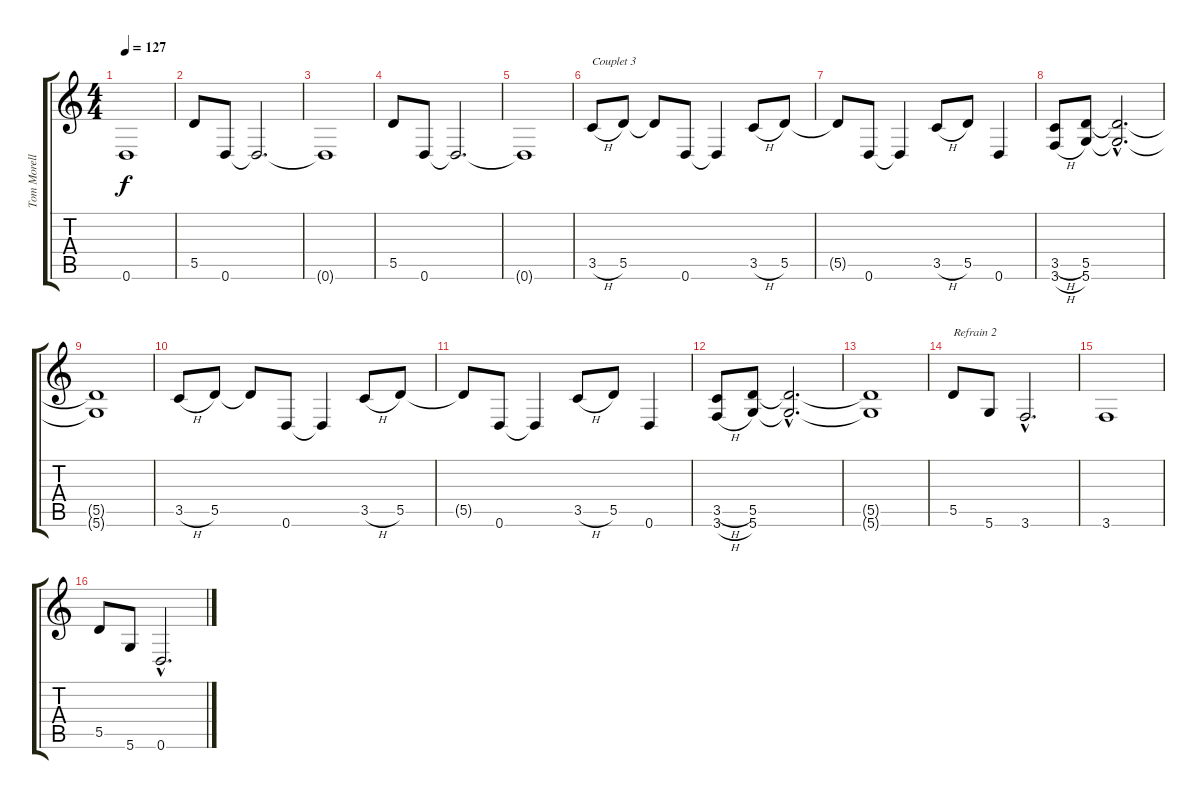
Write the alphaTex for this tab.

\track ("Tom Morello" "Tom Morell") {instrument distortionguitar}
\staff {score tabs}
\tuning (E4 B3 G3 D3 A2 D2) {hide}
\ts (4 4)
\tempo 127
\clef g2
\ks c
0.6{t}.1{dy f} |
5.5.8 0.6.8 0.6{t}.2{d} |
0.6{t}.1 |
5.5.8 0.6.8 0.6{t}.2{d} |
0.6{t}.1 |
3.5{h}.8{txt "Couplet 3"} 5.5.8 5.5{t}.8 0.6.8 0.6{t}.4 3.5{h}.8 5.5.8 |
5.5{t}.8 0.6.8 0.6{t}.4 3.5{h}.8 5.5.8 0.6.4 |
(3.5{h} 3.6{h}).8 (5.5 5.6).8 (5.5{hac t} 5.6{hac t}).2{d} |
(5.5{t} 5.6{t}).1 |
3.5{h}.8 5.5.8 5.5{t}.8 0.6.8 0.6{t}.4 3.5{h}.8 5.5.8 |
5.5{t}.8 0.6.8 0.6{t}.4 3.5{h}.8 5.5.8 0.6.4 |
(3.5{h} 3.6{h}).8 (5.5 5.6).8 (5.5{hac t} 5.6{hac t}).2{d} |
(5.5{t} 5.6{t}).1 |
5.5.8{txt "Refrain 2"} 5.6.8 3.6{hac}.2{d} |
3.6.1 |
5.5.8 5.6.8 0.6{hac}.2{d}
